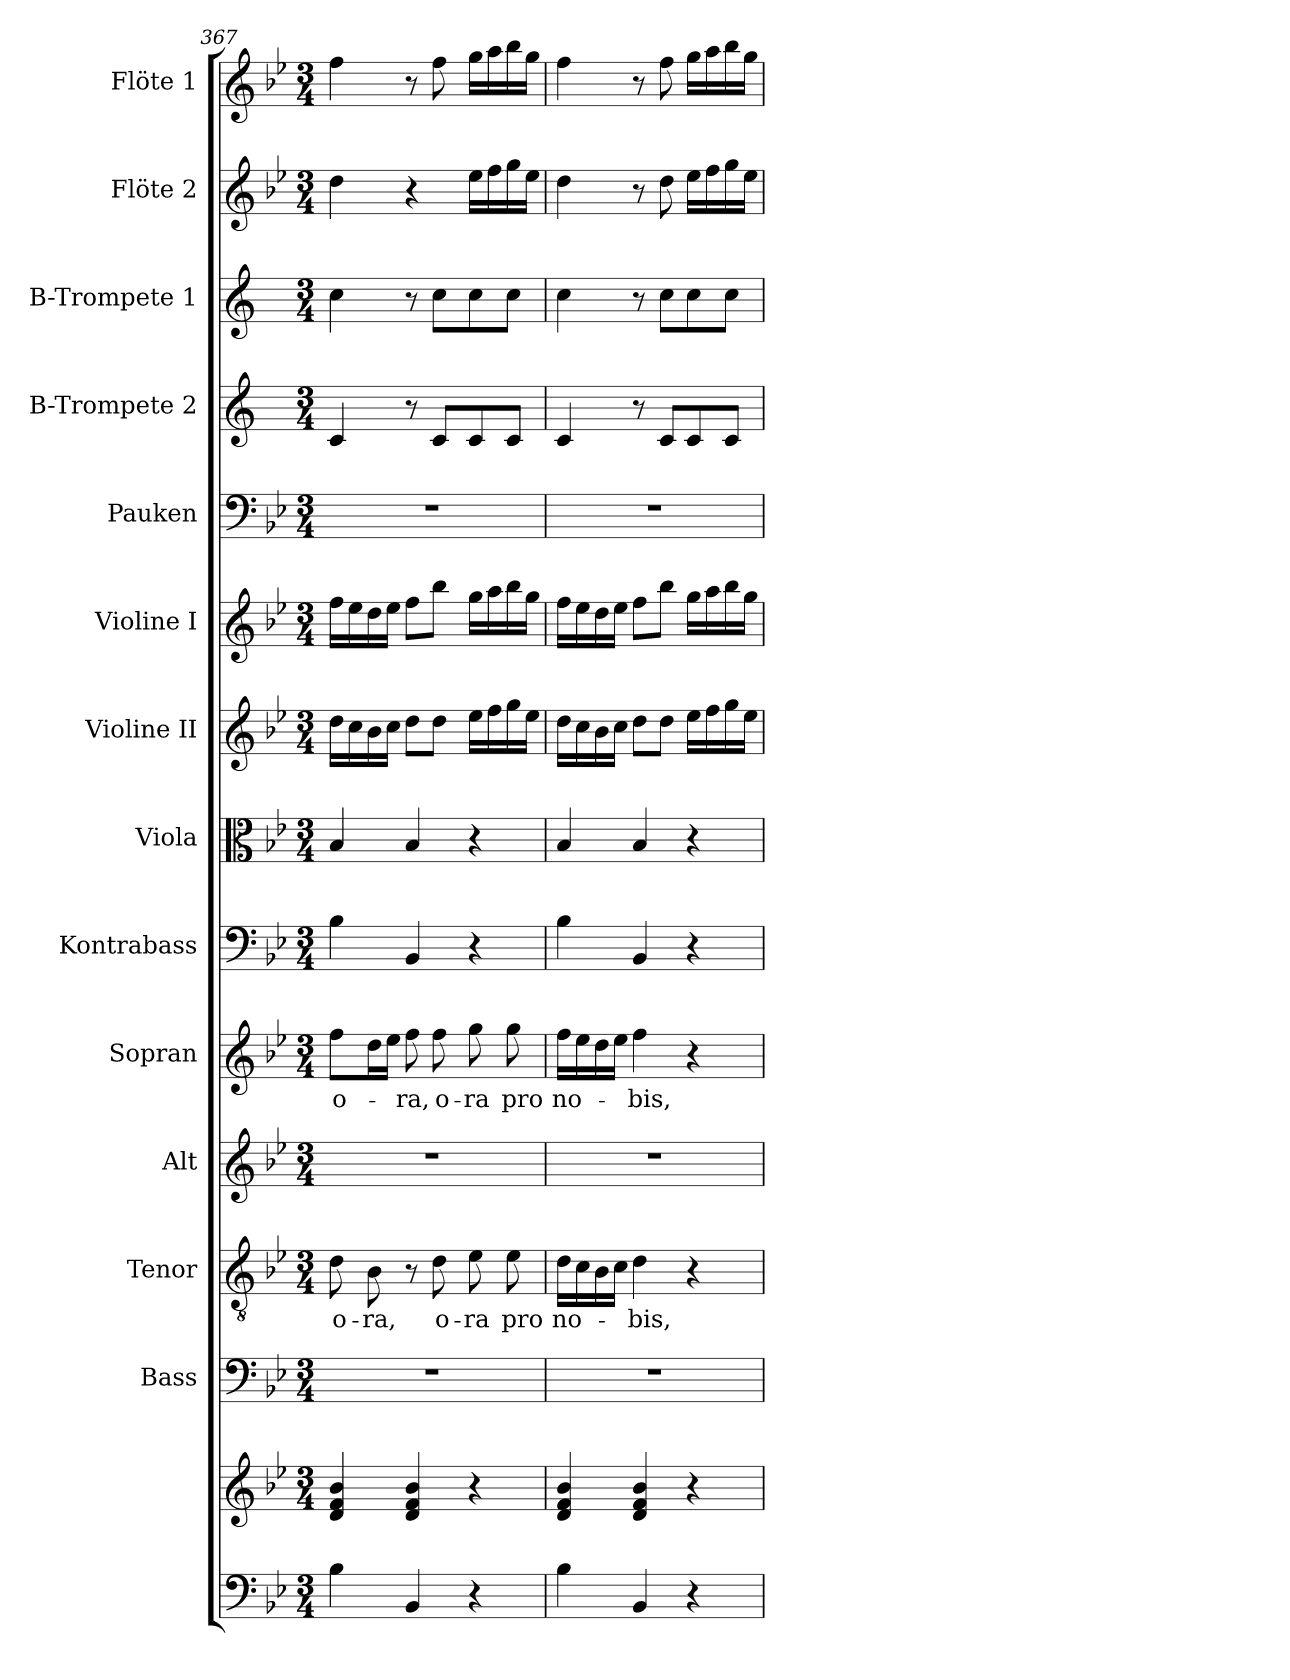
**kern	**kern	**kern	**kern	**text	**kern	**kern	**text	**kern	**kern	**kern	**kern	**kern	**kern	**kern	**kern	**kern
*part14	*part14	*part13	*part12	*part12	*part11	*part10	*part10	*part9	*part8	*part7	*part6	*part5	*part4	*part3	*part2	*part1
*staff15	*staff14	*staff13	*staff12	*staff12	*staff11	*staff10	*staff10	*staff9	*staff8	*staff7	*staff6	*staff5	*staff4	*staff3	*staff2	*staff1
*	*	*I"Bass	*I"Tenor	*	*I"Alt	*I"Sopran	*	*I"Kontrabass	*I"Viola	*I"Violine II	*I"Violine I	*I"Pauken	*I"B-Trompete 2	*I"B-Trompete 1	*I"Flöte 2	*I"Flöte 1
*	*	*I'B.	*I'T.	*	*I'A.	*I'S.	*	*I'Kb.	*I'Vla.	*I'Vl. II	*I'Vl. I	*I'Pk.	*I'B Trp. 2	*I'B Trp. 1	*I'Fl. 2	*I'Fl. 1
*clefF4	*clefG2	*clefF4	*clefGv2	*	*clefG2	*clefG2	*	*clefF4	*clefC3	*clefG2	*clefG2	*clefF4	*clefG2	*clefG2	*clefG2	*clefG2
*	*	*	*	*	*	*	*	*ITrd7c12	*	*	*	*	*ITrd1c2	*ITrd1c2	*	*
*k[b-e-]	*k[b-e-]	*k[b-e-]	*k[b-e-]	*	*k[b-e-]	*k[b-e-]	*	*k[b-e-]	*k[b-e-]	*k[b-e-]	*k[b-e-]	*k[b-e-]	*k[b-e-]	*k[b-e-]	*k[b-e-]	*k[b-e-]
*B-:	*B-:	*B-:	*B-:	*	*B-:	*B-:	*	*B-:	*B-:	*B-:	*B-:	*B-:	*B-:	*B-:	*B-:	*B-:
*M3/4	*M3/4	*M3/4	*M3/4	*	*M3/4	*M3/4	*	*M3/4	*M3/4	*M3/4	*M3/4	*M3/4	*M3/4	*M3/4	*M3/4	*M3/4
=367	=367	=367	=367	=367	=367	=367	=367	=367	=367	=367	=367	=367	=367	=367	=367	=367
!	!	!	!	!LO:LY:b	!	!	!LO:LY:b	!	!	!	!	!	!	!	!	!
4B-\	4d/ 4f/ 4b-/	2.r	8d\	o-	2.r	8ff\L	o-	4BB-\	4B-/	16dd\LL	16ff\LL	2.r	4B-/	4b-\	4dd\	4ff\
.	.	.	.	.	.	.	.	.	.	16cc\	16ee-\	.	.	.	.	.
!	!	!	!	!LO:LY:b	!	!	!	!	!	!	!	!	!	!	!	!
.	.	.	8B-\	-ra,	.	16dd\L	.	.	.	16b-\	16dd\	.	.	.	.	.
.	.	.	.	.	.	16ee-\JJ	.	.	.	16cc\JJ	16ee-\JJ	.	.	.	.	.
!	!	!	!	!	!	!	!LO:LY:b	!	!	!	!	!	!	!	!	!
4BB-/	4d/ 4f/ 4b-/	.	8r	.	.	8ff\	-ra,	4BBB-/	4B-/	8dd\L	8ff\L	.	8r	8r	4r	8r
!	!	!	!	!LO:LY:b	!	!	!LO:LY:b	!	!	!	!	!	!	!	!	!
.	.	.	8d\	o-	.	8ff\	o-	.	.	8dd\J	8bb-\J	.	8B-/L	8b-\L	.	8ff\
!	!	!	!	!LO:LY:b	!	!	!LO:LY:b	!	!	!	!	!	!	!	!	!
4r	4r	.	8e-\	-ra	.	8gg\	-ra	4r	4r	16ee-\LL	16gg\LL	.	8B-/	8b-\	16ee-\LL	16gg\LL
.	.	.	.	.	.	.	.	.	.	16ff\	16aa\	.	.	.	16ff\	16aa\
!	!	!	!	!LO:LY:b	!	!	!LO:LY:b	!	!	!	!	!	!	!	!	!
.	.	.	8e-\	pro	.	8gg\	pro	.	.	16gg\	16bb-\	.	8B-/J	8b-\J	16gg\	16bb-\
.	.	.	.	.	.	.	.	.	.	16ee-\JJ	16gg\JJ	.	.	.	16ee-\JJ	16gg\JJ
!!LO:PB:g=z
=368	=368	=368	=368	=368	=368	=368	=368	=368	=368	=368	=368	=368	=368	=368	=368	=368
!	!	!	!	!LO:LY:b	!	!	!LO:LY:b	!	!	!	!	!	!	!	!	!
4B-\	4d/ 4f/ 4b-/	2.r	16d\LL	no-	2.r	16ff\LL	no-	4BB-\	4B-/	16dd\LL	16ff\LL	2.r	4B-/	4b-\	4dd\	4ff\
.	.	.	16c\	.	.	16ee-\	.	.	.	16cc\	16ee-\	.	.	.	.	.
.	.	.	16B-\	.	.	16dd\	.	.	.	16b-\	16dd\	.	.	.	.	.
.	.	.	16c\JJ	.	.	16ee-\JJ	.	.	.	16cc\JJ	16ee-\JJ	.	.	.	.	.
!	!	!	!	!LO:LY:b	!	!	!LO:LY:b	!	!	!	!	!	!	!	!	!
4BB-/	4d/ 4f/ 4b-/	.	4d\	-bis,	.	4ff\	-bis,	4BBB-/	4B-/	8dd\L	8ff\L	.	8r	8r	8r	8r
.	.	.	.	.	.	.	.	.	.	8dd\J	8bb-\J	.	8B-/L	8b-\L	8dd\	8ff\
4r	4r	.	4r	.	.	4r	.	4r	4r	16ee-\LL	16gg\LL	.	8B-/	8b-\	16ee-\LL	16gg\LL
.	.	.	.	.	.	.	.	.	.	16ff\	16aa\	.	.	.	16ff\	16aa\
.	.	.	.	.	.	.	.	.	.	16gg\	16bb-\	.	8B-/J	8b-\J	16gg\	16bb-\
.	.	.	.	.	.	.	.	.	.	16ee-\JJ	16gg\JJ	.	.	.	16ee-\JJ	16gg\JJ
=	=	=	=	=	=	=	=	=	=	=	=	=	=	=	=	=
*-	*-	*-	*-	*-	*-	*-	*-	*-	*-	*-	*-	*-	*-	*-	*-	*-
